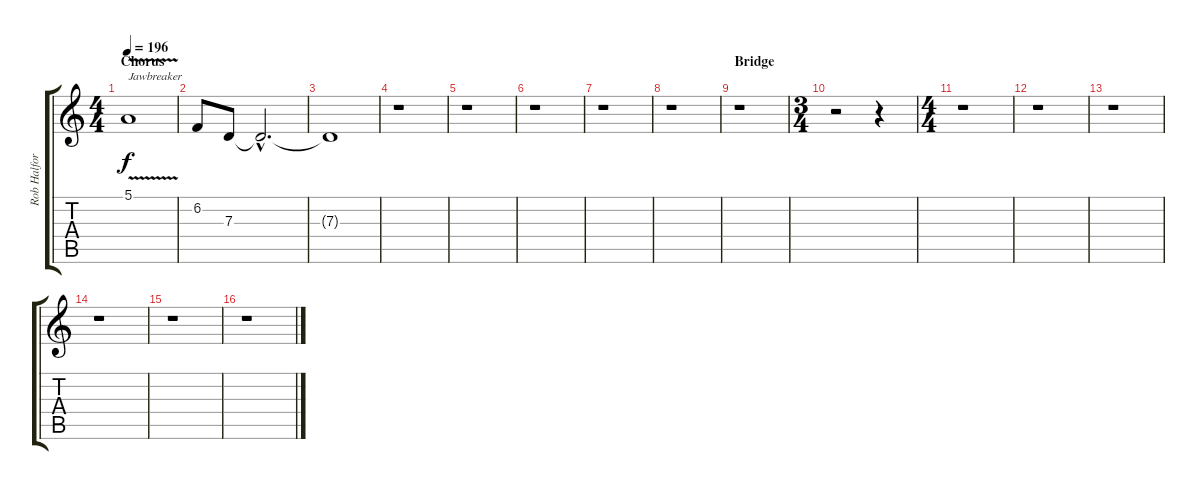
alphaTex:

\track ("Rob Halford" "Rob Halfor") {instrument lead8bassandlead}
\staff {score tabs}
\tuning (E4 B3 G3 D3 A2 E2) {hide}
\ts (4 4)
\section ("" "Chorus")
\tempo 196
\clef g2
\ks c
5.1{v}.1{txt "Jawbreaker" dy f} |
6.2.8 7.3.8 7.3{hac t}.2{d} |
7.3{t}.1 |
r.1 |
r.1 |
r.1 |
r.1 |
r.1 |
\section ("" "Bridge")
r.1 |
\ts (3 4)
r.2 r.4 |
\ts (4 4)
r.1 |
r.1 |
r.1 |
r.1 |
r.1 |
r.1
